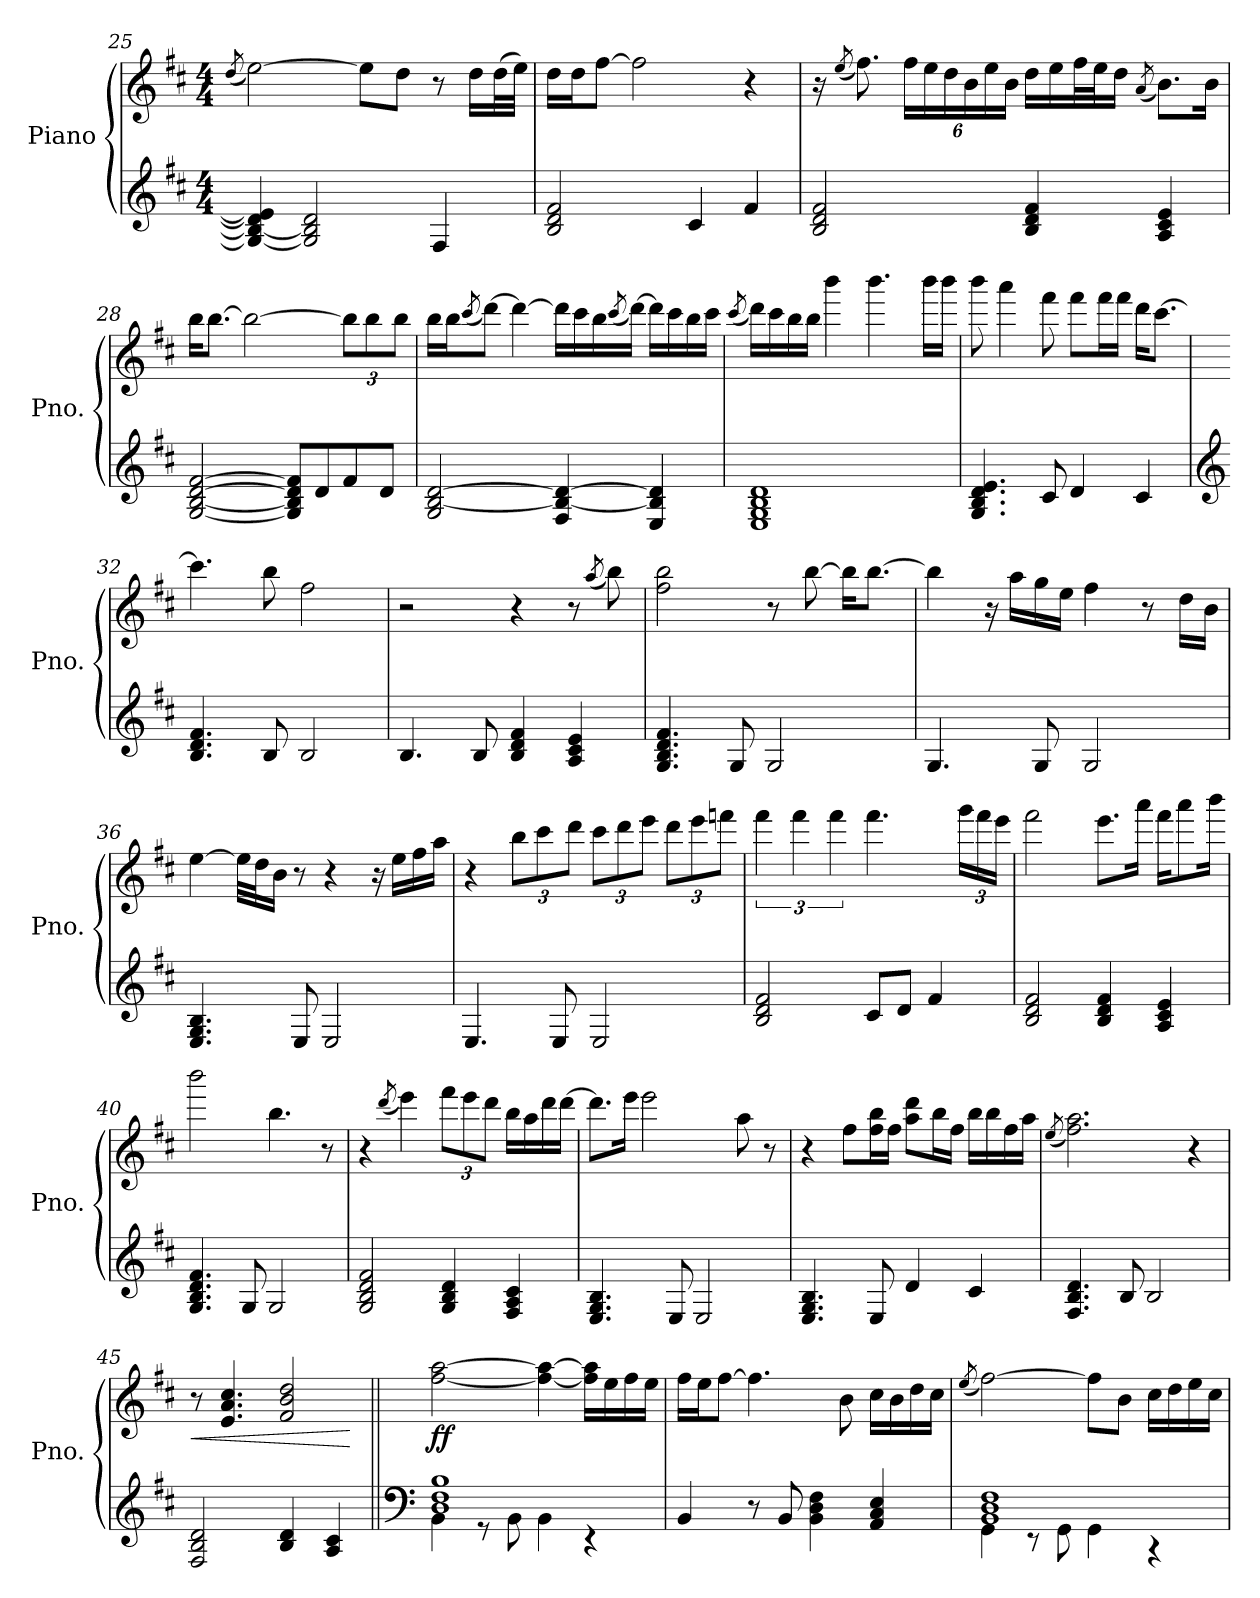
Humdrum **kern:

**kern	**kern	**dynam
*part1	*part1	*part1
*staff2	*staff1	*staff1/2
*I"Piano	*	*
*I'Pno.	*	*
!!LO:LB:g=z
*clefG2	*clefG2	*
*k[f#c#]	*k[f#c#]	*
*M4/4	*M4/4	*
=25	=25	=25
.	(<8qdd/	.
4G/_ 4B/_ 4d/] 4e/]	[2ee\)	.
2G/] 2B/] 2d/	.	.
.	8ee\L]	.
.	8dd\J	.
4F#/	8r	.
.	16dd\LL	.
.	(>32dd\L	.
.	32ee\JJJ)	.
=26	=26	=26
2B/ 2d/ 2f#/	16dd\LL	.
.	16dd\J	.
.	[8ff#\J	.
.	2ff#\]	.
4c#/	.	.
4f#/	4r	.
!!LO:LB:g=z
=27	=27	=27
2B/ 2d/ 2f#/	16r	.
.	(<8qee/	.
.	8.ff#\)	.
*	*Xbrackettup	*
.	24ff#\LL	.
.	24ee\	.
.	24dd\	.
.	24b\	.
.	24ee\	.
.	24b\JJ	.
4B/ 4d/ 4f#/	16dd\LL	.
.	16ee\	.
.	32ff#\L	.
.	32ee\J	.
.	16dd\JJ	.
.	(<8qa/	.
4A/ 4c#/ 4e/	8.b\L)	.
.	16b\Jk	.
=28	=28	=28
[2G/ [2B/ [2d/ [2f#/	16bb\KL	.
.	[8.bb\J	.
.	2bb\_	.
8G/] 8B/] 8d/] 8f#/]L	.	.
8d/	.	.
8f#/	12bb\L]	.
.	12bb\	.
8d/J	.	.
.	12bb\J	.
!!LO:LB:g=z
=29	=29	=29
2G/ [2B/ [2d/	16bb\LL	.
.	16bb\J	.
.	(<8qccc#/	.
.	[8ddd\J)	.
.	4ddd\_	.
4F#/ 4B/_ 4d/_	16ddd\LL]	.
.	16ccc#\	.
.	16bb\	.
.	(<8qccc#/	.
.	[16ddd\JJ)	.
4E/ 4B/] 4d/]	16ddd\LL]	.
.	16ccc#\	.
.	16bb\	.
.	16ccc#\JJ	.
!!LO:PB:g=z
=30	=30	=30
.	(<8qccc#/	.
1E 1G 1B 1d	16ddd\LL)	.
.	16ccc#\	.
.	16bb\	.
.	16bb\JJ	.
.	4bbb\	.
.	4.bbb\	.
.	16bbb\LL	.
.	16bbb\JJ	.
=31	=31	=31
4.G/ 4.B/ 4.d/ 4.e/	8bbb\	.
.	4aaa\	.
8c#/	8fff#\	.
4d/	8fff#\L	.
.	16fff#\L	.
.	16fff#\JJ	.
4c#/	16ddd\KL	.
.	[8.ccc#\J	.
=32	=32	=32
*clefG2	*	*
4.B/ 4.d/ 4.f#/	4.ccc#\]	.
8B/	8bb\	.
2B/	2ff#\	.
!!LO:LB:g=z
=33	=33	=33
4.B/	2r	.
8B/	.	.
4B/ 4d/ 4f#/	4r	.
4A/ 4c#/ 4e/	8r	.
.	(<8qaa/	.
.	8bb\)	.
=34	=34	=34
4.G/ 4.B/ 4.d/ 4.f#/	2ff#\ 2bb\	.
8G/	.	.
2G/	8r	.
.	[8bb\	.
.	16bb\KL]	.
.	[8.bb\J	.
=35	=35	=35
4.G/	4bb\]	.
.	16r	.
.	16aa\LL	.
8G/	16gg\	.
.	16ee\JJ	.
2G/	4ff#\	.
.	8r	.
.	16dd\LL	.
.	16b\JJ	.
!!LO:LB:g=z
=36	=36	=36
4.E/ 4.G/ 4.B/	[4ee\	.
.	32ee\LLL]	.
.	32dd\J	.
.	16b\JJ	.
8E/	8r	.
2E/	4r	.
.	16r	.
.	16ee\LL	.
.	16ff#\	.
.	16aa\JJ	.
=37	=37	=37
4.E/	4r	.
.	12bb\L	.
.	12ccc#\	.
8E/	.	.
.	12ddd\J	.
2E/	12ccc#\L	.
.	12ddd\	.
.	12eee\J	.
.	12ddd\L	.
.	12eee\	.
.	12fffn\J	.
!!LO:LB:g=z
=38	=38	=38
*	*brackettup	*
2B/ 2d/ 2f#/	6fff#\	.
.	6fff#\	.
.	6fff#\	.
8c#/L	4.fff#\	.
8d/J	.	.
4f#/	.	.
*	*Xbrackettup	*
.	24ggg\LL	.
.	24fff#\	.
.	24eee\JJ	.
=39	=39	=39
2B/ 2d/ 2f#/	2fff#\	.
4B/ 4d/ 4f#/	8.eee\L	.
.	16aaa\Jk	.
4A/ 4c#/ 4e/	16fff#\KL	.
.	8aaa\	.
.	16bbb\Jk	.
=40	=40	=40
4.G/ 4.B/ 4.d/ 4.f#/	2bbb\	.
8G/	.	.
2G/	4.bb\	.
.	8r	.
!!LO:LB:g=z
=41	=41	=41
2G/ 2B/ 2d/ 2f#/	4r	.
.	(<8qddd/	.
.	4eee\)	.
4G/ 4B/ 4d/	12fff#\L	.
.	12eee\	.
.	12ddd\J	.
4F#/ 4A/ 4c#/	16bb\LL	.
.	16aa\	.
.	16ddd\	.
.	[16ddd\JJ	.
=42	=42	=42
4.E/ 4.G/ 4.B/	8.ddd\L]	.
.	16eee\Jk	.
.	2eee\	.
8E/	.	.
2E/	.	.
.	8aa\	.
.	8r	.
=43	=43	=43
4.E/ 4.G/ 4.B/	4r	.
.	8ff#\L	.
8E/	16ff#\ 16bb\L	.
.	16ff#\JJ	.
4d/	8aa\ 8ddd\L	.
.	16bb\L	.
.	16ff#\JJ	.
4c#/	16bb\LL	.
.	16bb\	.
.	16ff#\	.
.	16aa\JJ	.
!!LO:PB:g=z
=44	=44	=44
.	(<8qee/	.
4.F#/ 4.B/ 4.d/	2.ff#\ 2.aa\)	.
8B/	.	.
2B/	.	.
.	4r	.
=45	=45	=45
!	!	!LO:HP:b
2F#/ 2B/ 2d/	8r	<
.	4.e/ 4.a/ 4.cc#/	.
4B/ 4d/	2f#/ 2b/ 2dd/	.
4A/ 4c#/	.	.
.	.	[
=46||	=46||	=46||
*clefF4	*	*
*^	*	*
!	!	!	!LO:DY:b
1D 1F# 1B	4BB\	[2ff#\ [2aa\	ff
.	8r	.	.
.	8BB\	.	.
.	4BB\	4ff#\_ 4aa\_	.
.	4r	16ff#\] 16aa\]LL	.
.	.	16ee\	.
.	.	16ff#\	.
.	.	16ee\JJ	.
*v	*v	*	*
!!LO:LB:g=z
=47	=47	=47
4BB/	16ff#\LL	.
.	16ee\J	.
.	[8ff#\J	.
8r	4.ff#\]	.
8BB/	.	.
4BB\ 4D\ 4F#\	.	.
.	8b\	.
4AA/ 4C#/ 4E/	16cc#\LL	.
.	16b\	.
.	16dd\	.
.	16cc#\JJ	.
=48	=48	=48
.	(<8qee/	.
*^	*	*
1BB 1D 1F#	4GG\	[2ff#\)	.
.	8r	.	.
.	8GG\	.	.
.	4GG\	8ff#\L]	.
.	.	8b\J	.
.	4r	16cc#\LL	.
.	.	16dd\	.
.	.	16ee\	.
.	.	16cc#\JJ	.
*v	*v	*	*
=	=	=
*-	*-	*-
